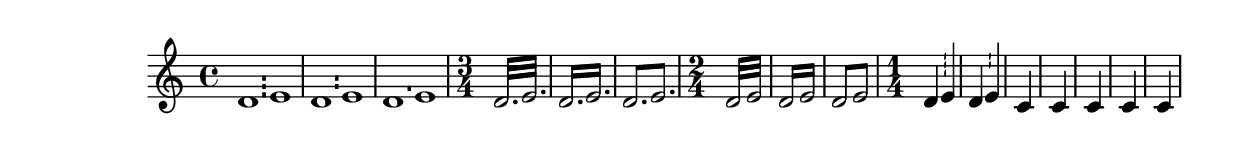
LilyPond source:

\version "2.6.0"

\header{
texidoc="
Chord tremolos look like beams, but are a kind of repeat symbol.
To avoid confusion, chord tremolo beams do not reach the stems, but 
leave a gap.  Chord tremolo beams on half notes are not ambiguous,
as half notes cannot appear in a regular beam, and should reach the 
stems.

In this example, each tremolo lasts exactly one measure.

(To ensure that the spacing engine is not confused we add some regular
notes as well.)

"
}

\score { 
  \context Voice \relative c' {
	\time 4/4
	\repeat "tremolo" 16 { d32 e }
	\repeat "tremolo" 8 { d16 e }
	\repeat "tremolo" 4 { d8 e }

	\time 3/4
	\repeat "tremolo" 12 { d32 e }
	\repeat "tremolo" 6 { d16 e } 
	\repeat "tremolo" 3 { d8 e } 

	\time 2/4
	\repeat "tremolo" 8 { d32 e }
	\repeat "tremolo" 4 { d16 e }
	\repeat "tremolo" 2 { d8 e }

	\time 1/4
	\repeat "tremolo" 4 { d32 e }
	\repeat "tremolo" 2 { d16 e }

	c4 c4 c4 c4 c4 
  }

  \midi { }
  \layout {} 
}

